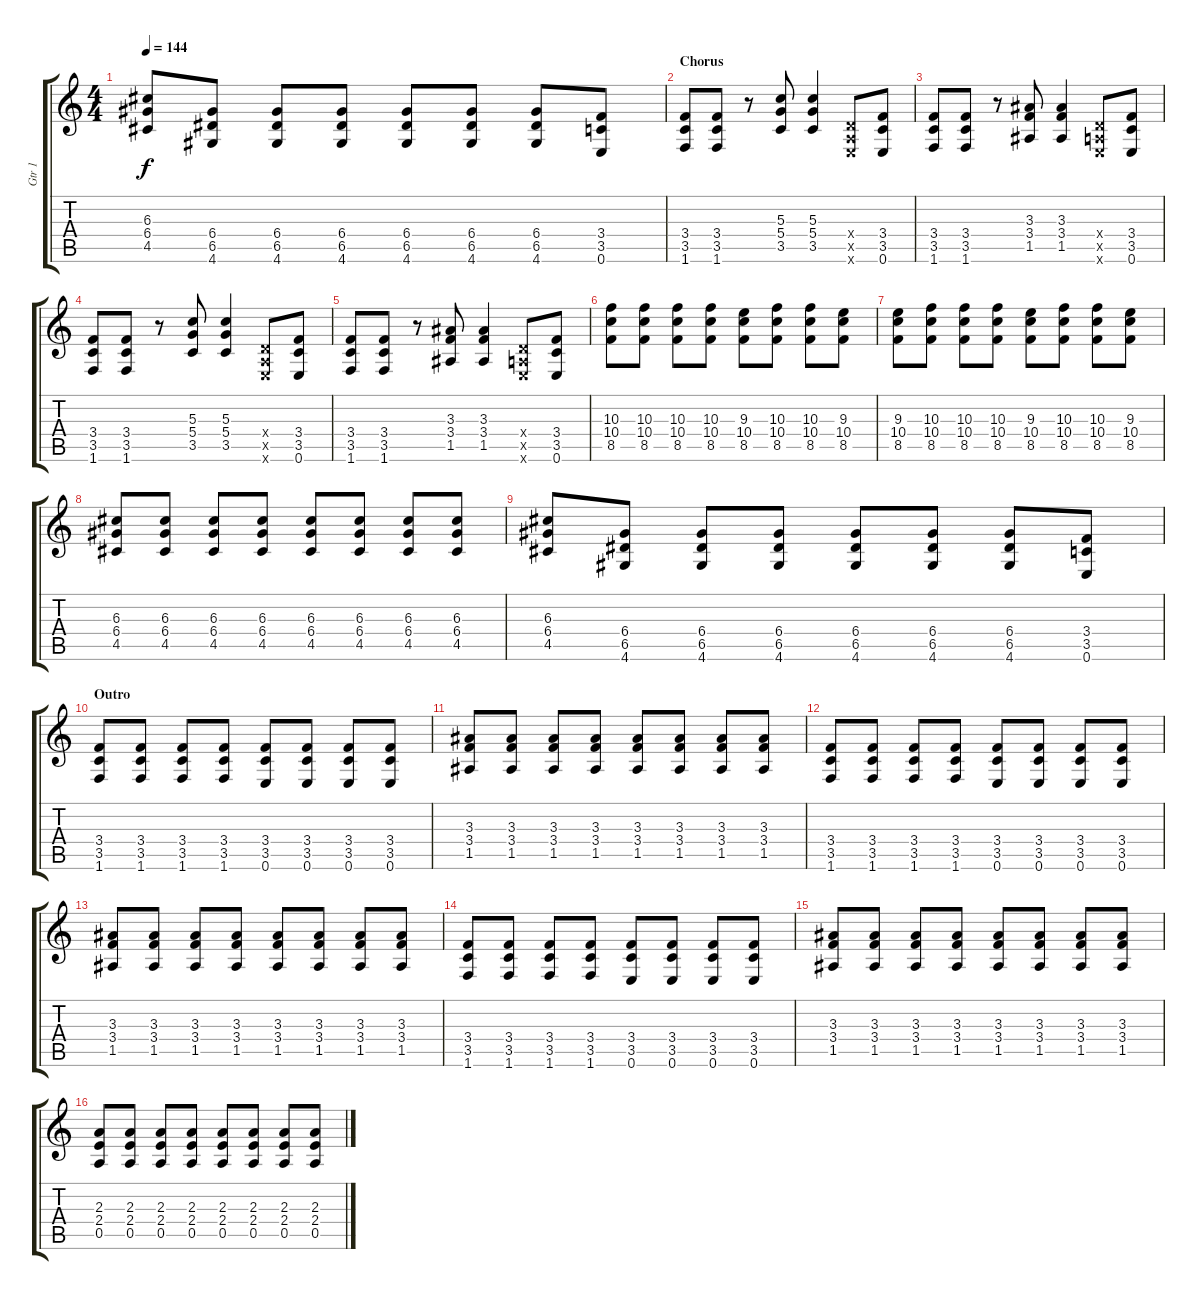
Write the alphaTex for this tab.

\track ("Gtr 1" "Gtr 1") {instrument distortionguitar}
\staff {score tabs}
\tuning (E4 B3 G3 D3 A2 E2) {hide}
\ts (4 4)
\tempo 144
\clef g2
\ks c
(6.3 6.4 4.5).8{dy f} (6.4 6.5 4.6).8 (6.4 6.5 4.6).8 (6.4 6.5 4.6).8 (6.4 6.5 4.6).8 (6.4 6.5 4.6).8 (6.4 6.5 4.6).8 (3.4 3.5 0.6).8 |
\section ("" "Chorus")
(3.4 3.5 1.6).8 (3.4 3.5 1.6).8 r.8 (5.3 5.4 3.5).8 (5.3 5.4 3.5).4 (0.4{x} 0.5{x} 0.6{x}).8 (3.4 3.5 0.6).8 |
(3.4 3.5 1.6).8 (3.4 3.5 1.6).8 r.8 (3.3 3.4 1.5).8 (3.3 3.4 1.5).4 (0.4{x} 0.5{x} 0.6{x}).8 (3.4 3.5 0.6).8 |
(3.4 3.5 1.6).8 (3.4 3.5 1.6).8 r.8 (5.3 5.4 3.5).8 (5.3 5.4 3.5).4 (0.4{x} 0.5{x} 0.6{x}).8 (3.4 3.5 0.6).8 |
(3.4 3.5 1.6).8 (3.4 3.5 1.6).8 r.8 (3.3 3.4 1.5).8 (3.3 3.4 1.5).4 (0.4{x} 0.5{x} 0.6{x}).8 (3.4 3.5 0.6).8 |
(10.3 10.4 8.5).8 (10.3 10.4 8.5).8 (10.3 10.4 8.5).8 (10.3 10.4 8.5).8 (9.3 10.4 8.5).8 (10.3 10.4 8.5).8 (10.3 10.4 8.5).8 (9.3 10.4 8.5).8 |
(9.3 10.4 8.5).8 (10.3 10.4 8.5).8 (10.3 10.4 8.5).8 (10.3 10.4 8.5).8 (9.3 10.4 8.5).8 (10.3 10.4 8.5).8 (10.3 10.4 8.5).8 (9.3 10.4 8.5).8 |
(6.3 6.4 4.5).8 (6.3 6.4 4.5).8 (6.3 6.4 4.5).8 (6.3 6.4 4.5).8 (6.3 6.4 4.5).8 (6.3 6.4 4.5).8 (6.3 6.4 4.5).8 (6.3 6.4 4.5).8 |
(6.3 6.4 4.5).8 (6.4 6.5 4.6).8 (6.4 6.5 4.6).8 (6.4 6.5 4.6).8 (6.4 6.5 4.6).8 (6.4 6.5 4.6).8 (6.4 6.5 4.6).8 (3.4 3.5 0.6).8 |
\section ("" "Outro")
(3.4 3.5 1.6).8 (3.4 3.5 1.6).8 (3.4 3.5 1.6).8 (3.4 3.5 1.6).8 (3.4 3.5 0.6).8 (3.4 3.5 0.6).8 (3.4 3.5 0.6).8 (3.4 3.5 0.6).8 |
(3.3 3.4 1.5).8 (3.3 3.4 1.5).8 (3.3 3.4 1.5).8 (3.3 3.4 1.5).8 (3.3 3.4 1.5).8 (3.3 3.4 1.5).8 (3.3 3.4 1.5).8 (3.3 3.4 1.5).8 |
(3.4 3.5 1.6).8 (3.4 3.5 1.6).8 (3.4 3.5 1.6).8 (3.4 3.5 1.6).8 (3.4 3.5 0.6).8 (3.4 3.5 0.6).8 (3.4 3.5 0.6).8 (3.4 3.5 0.6).8 |
(3.3 3.4 1.5).8 (3.3 3.4 1.5).8 (3.3 3.4 1.5).8 (3.3 3.4 1.5).8 (3.3 3.4 1.5).8 (3.3 3.4 1.5).8 (3.3 3.4 1.5).8 (3.3 3.4 1.5).8 |
(3.4 3.5 1.6).8 (3.4 3.5 1.6).8 (3.4 3.5 1.6).8 (3.4 3.5 1.6).8 (3.4 3.5 0.6).8 (3.4 3.5 0.6).8 (3.4 3.5 0.6).8 (3.4 3.5 0.6).8 |
(3.3 3.4 1.5).8 (3.3 3.4 1.5).8 (3.3 3.4 1.5).8 (3.3 3.4 1.5).8 (3.3 3.4 1.5).8 (3.3 3.4 1.5).8 (3.3 3.4 1.5).8 (3.3 3.4 1.5).8 |
(2.3 2.4 0.5).8 (2.3 2.4 0.5).8 (2.3 2.4 0.5).8 (2.3 2.4 0.5).8 (2.3 2.4 0.5).8 (2.3 2.4 0.5).8 (2.3 2.4 0.5).8 (2.3 2.4 0.5).8
